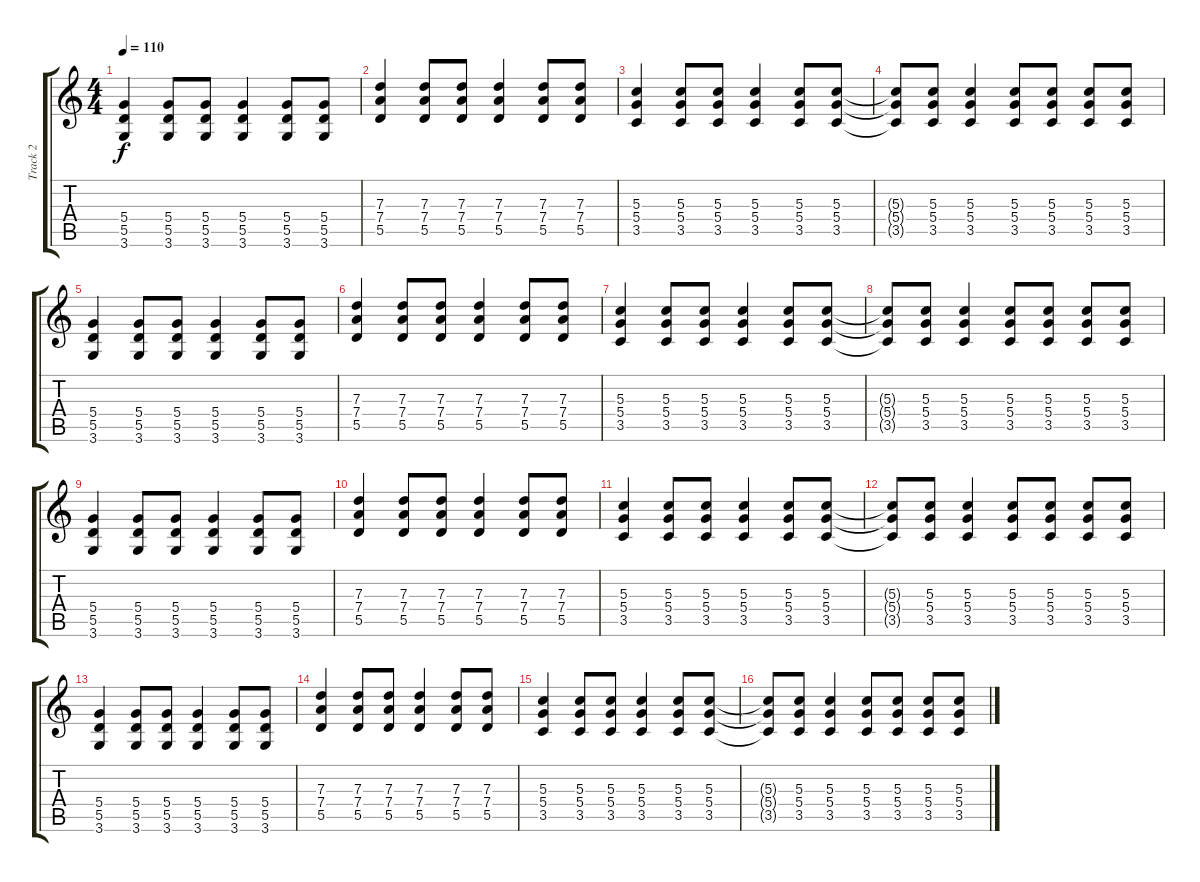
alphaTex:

\track ("Track 2" "Track 2") {instrument distortionguitar}
\staff {score tabs}
\tuning (E4 B3 G3 D3 A2 E2) {hide}
\ts (4 4)
\tempo 110
\clef g2
\ks c
(5.4 5.5 3.6).4{dy f} (5.4 5.5 3.6).8 (5.4 5.5 3.6).8 (5.4 5.5 3.6).4 (5.4 5.5 3.6).8 (5.4 5.5 3.6).8 |
(7.3 7.4 5.5).4 (7.3 7.4 5.5).8 (7.3 7.4 5.5).8 (7.3 7.4 5.5).4 (7.3 7.4 5.5).8 (7.3 7.4 5.5).8 |
(5.3 5.4 3.5).4 (5.3 5.4 3.5).8 (5.3 5.4 3.5).8 (5.3 5.4 3.5).4 (5.3 5.4 3.5).8 (5.3 5.4 3.5).8 |
(5.3{t} 5.4{t} 3.5{t}).8 (5.3 5.4 3.5).8 (5.3 5.4 3.5).4 (5.3 5.4 3.5).8 (5.3 5.4 3.5).8 (5.3 5.4 3.5).8 (5.3 5.4 3.5).8 |
(5.4 5.5 3.6).4 (5.4 5.5 3.6).8 (5.4 5.5 3.6).8 (5.4 5.5 3.6).4 (5.4 5.5 3.6).8 (5.4 5.5 3.6).8 |
(7.3 7.4 5.5).4 (7.3 7.4 5.5).8 (7.3 7.4 5.5).8 (7.3 7.4 5.5).4 (7.3 7.4 5.5).8 (7.3 7.4 5.5).8 |
(5.3 5.4 3.5).4 (5.3 5.4 3.5).8 (5.3 5.4 3.5).8 (5.3 5.4 3.5).4 (5.3 5.4 3.5).8 (5.3 5.4 3.5).8 |
(5.3{t} 5.4{t} 3.5{t}).8 (5.3 5.4 3.5).8 (5.3 5.4 3.5).4 (5.3 5.4 3.5).8 (5.3 5.4 3.5).8 (5.3 5.4 3.5).8 (5.3 5.4 3.5).8 |
(5.4 5.5 3.6).4 (5.4 5.5 3.6).8 (5.4 5.5 3.6).8 (5.4 5.5 3.6).4 (5.4 5.5 3.6).8 (5.4 5.5 3.6).8 |
(7.3 7.4 5.5).4 (7.3 7.4 5.5).8 (7.3 7.4 5.5).8 (7.3 7.4 5.5).4 (7.3 7.4 5.5).8 (7.3 7.4 5.5).8 |
(5.3 5.4 3.5).4 (5.3 5.4 3.5).8 (5.3 5.4 3.5).8 (5.3 5.4 3.5).4 (5.3 5.4 3.5).8 (5.3 5.4 3.5).8 |
(5.3{t} 5.4{t} 3.5{t}).8 (5.3 5.4 3.5).8 (5.3 5.4 3.5).4 (5.3 5.4 3.5).8 (5.3 5.4 3.5).8 (5.3 5.4 3.5).8 (5.3 5.4 3.5).8 |
(5.4 5.5 3.6).4 (5.4 5.5 3.6).8 (5.4 5.5 3.6).8 (5.4 5.5 3.6).4 (5.4 5.5 3.6).8 (5.4 5.5 3.6).8 |
(7.3 7.4 5.5).4 (7.3 7.4 5.5).8 (7.3 7.4 5.5).8 (7.3 7.4 5.5).4 (7.3 7.4 5.5).8 (7.3 7.4 5.5).8 |
(5.3 5.4 3.5).4 (5.3 5.4 3.5).8 (5.3 5.4 3.5).8 (5.3 5.4 3.5).4 (5.3 5.4 3.5).8 (5.3 5.4 3.5).8 |
(5.3{t} 5.4{t} 3.5{t}).8 (5.3 5.4 3.5).8 (5.3 5.4 3.5).4 (5.3 5.4 3.5).8 (5.3 5.4 3.5).8 (5.3 5.4 3.5).8 (5.3 5.4 3.5).8
